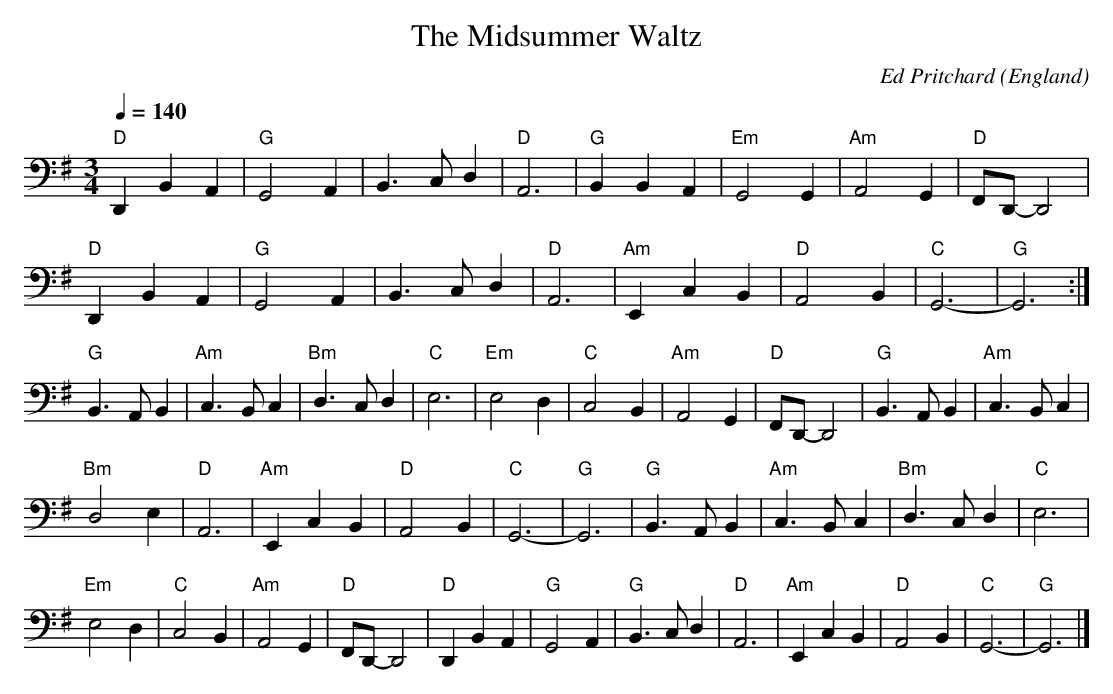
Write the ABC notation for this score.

X:1
T:Midsummer Waltz, The
C:Ed Pritchard
O:England
M:3/4
K:G clef=bass middle=d
L:1/4
Q:140
"D" D B A | "G" G2 A | B>c d | "D" A3 | "G" B B A | "Em" G2 G | "Am" A2 G | "D" F/D/-D2 |
"D" D B A | "G" G2 A | B>c d | "D" A3 | "Am" E c B | "D" A2 B | "C" G3-| "G" G3 :|
"G" B>A B | "Am" c>B c | "Bm" d>c d | "C" e3 | "Em" e2 d |\
"C" c2 B | "Am" A2 G | "D" F/D/-D2 | "G" B>A B | "Am" c>B c |
"Bm" d2 e | "D" A3 | "Am" E c B | "D" A2 B | "C" G3- |\
"G" G3 | "G" B>A B | "Am" c>B c | "Bm" d>c d | "C" e3 |
"Em" e2 d | "C" c2 B | "Am" A2 G | "D" F/D/-D2 | "D" D B A |\
"G" G2 A | "G" B>c d | "D" A3 | "Am" E c B | "D" A2 B | "C" G3- | "G" G3 |]
